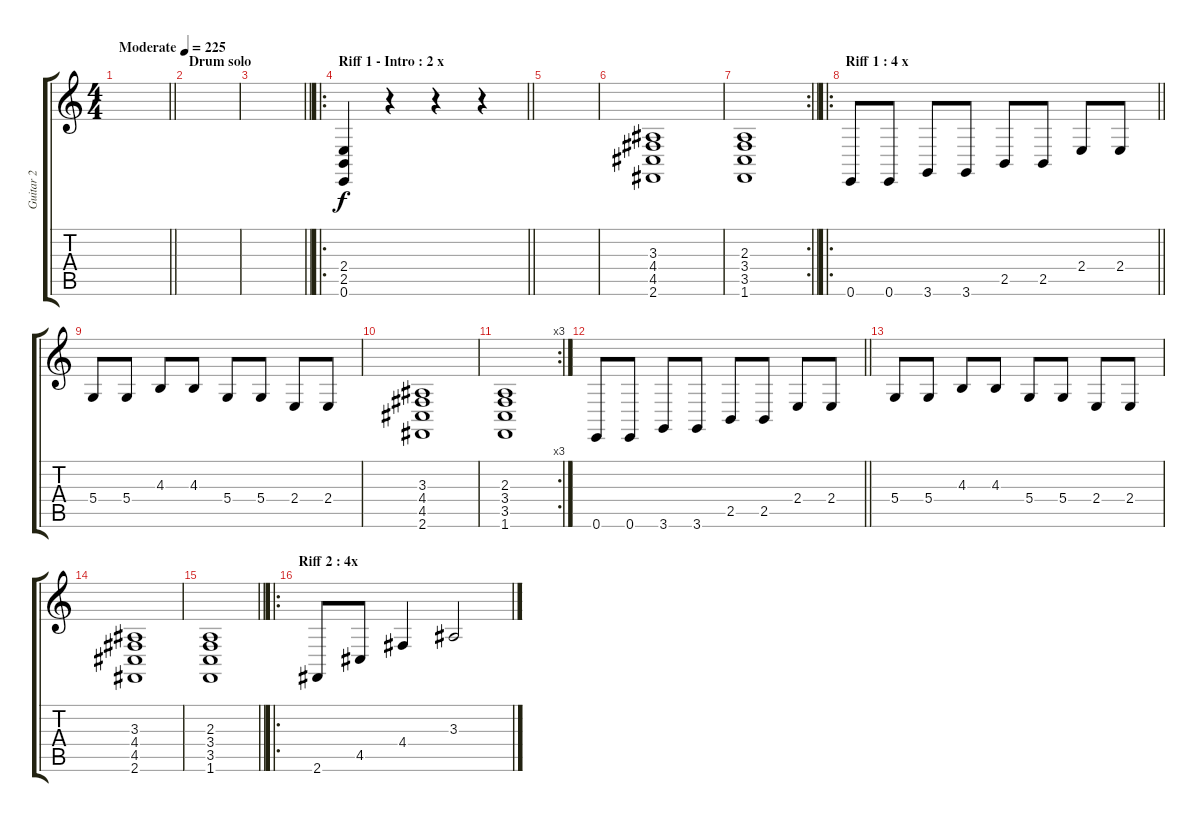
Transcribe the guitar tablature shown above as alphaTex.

\track ("Guitar 2" "Guitar 2") {instrument electricgrandpiano}
\staff {score tabs}
\tuning (E4 B3 G3 D3 A2 E2) {hide}
\ts (4 4)
\tempo (225 "Moderate")
\clef g2
\barLineRight lightlight
\ks c
|
\section ("" "Drum solo")
|
\barLineRight lightlight
|
\ro
\section ("" "Riff 1 - Intro : 2 x")
\barLineRight lightlight
(2.4 2.5 0.6).4 r.4 r.4 r.4 |
|
(3.3 4.4 4.5 2.6).1 |
\rc 2
\barLineRight lightlight
(2.3 3.4 3.5 1.6).1 |
\ro
\section ("" "Riff 1 : 4 x")
\barLineRight lightlight
0.6.8 0.6.8 3.6.8 3.6.8 2.5.8 2.5.8 2.4.8 2.4.8 |
5.4.8 5.4.8 4.3.8 4.3.8 5.4.8 5.4.8 2.4.8 2.4.8 |
(3.3 4.4 4.5 2.6).1 |
\rc 3
(2.3 3.4 3.5 1.6).1 |
\barLineRight lightlight
0.6.8 0.6.8 3.6.8 3.6.8 2.5.8 2.5.8 2.4.8 2.4.8 |
5.4.8 5.4.8 4.3.8 4.3.8 5.4.8 5.4.8 2.4.8 2.4.8 |
(3.3 4.4 4.5 2.6).1 |
\barLineRight lightlight
(2.3 3.4 3.5 1.6).1 |
\ro
\section ("" "Riff 2 : 4x")
2.6.8 4.5.8 4.4.4 3.3.2
